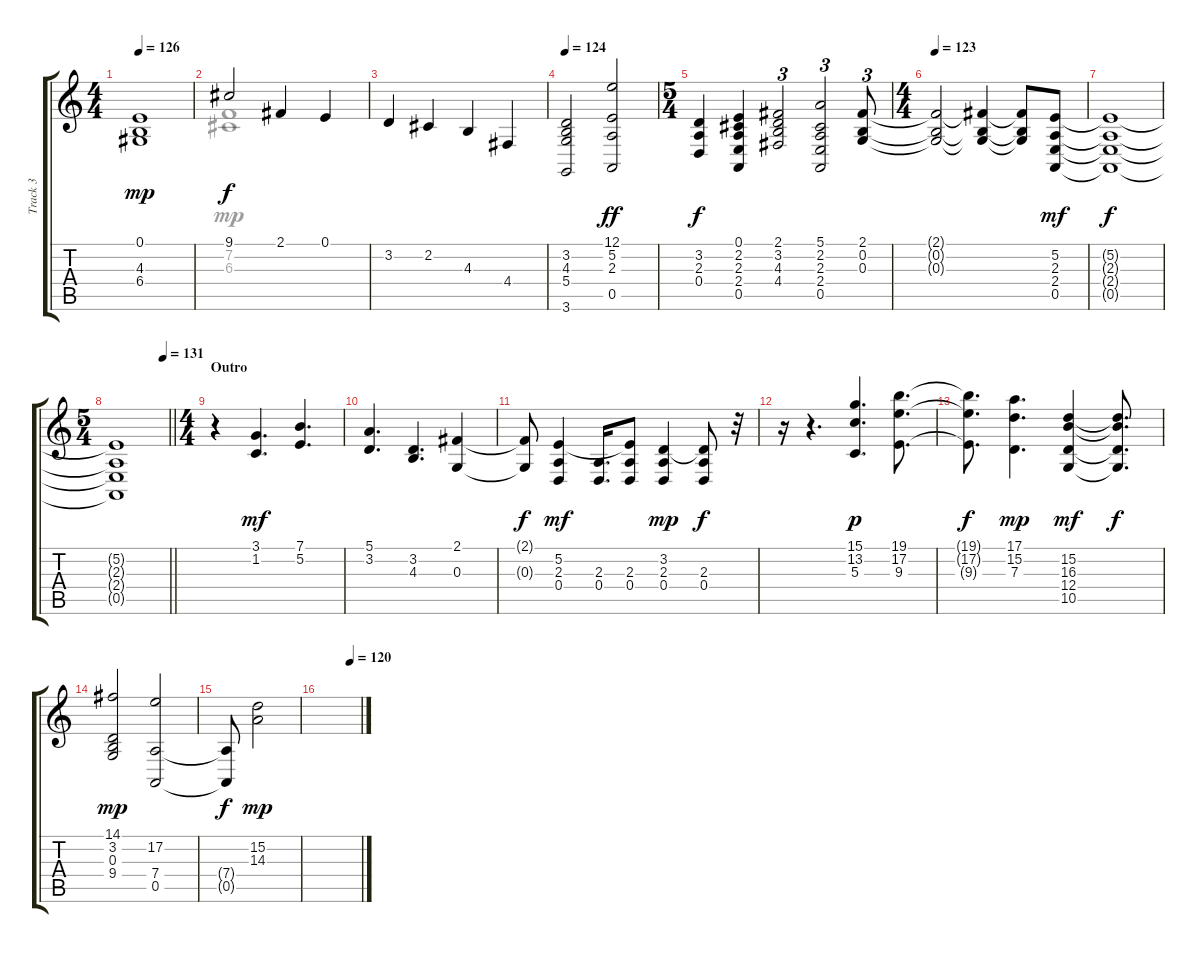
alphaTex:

\track ("Track 3" "Track 3") {instrument synthstrings2}
\staff {score tabs}
\tuning (E4 B3 G3 D3 A2 E2) {hide}
\voice
\ts (4 4)
\tempo 126
\clef g2
\ks c
(0.1 4.3 6.4).1{dy mp} |
9.1.2{dy f} 2.1.4 0.1.4 |
3.2.4 2.2.4 4.3.4 4.4.4 |
\tempo 124
(3.2 4.3 5.4 3.6).2 (12.1 5.2 2.3 0.5).2{dy ff} |
\ts (5 4)
(3.2 2.3 0.4).4{dy f} (0.1 2.2 2.3 2.4 0.5).4 (2.1 3.2 4.3 4.4).2{tu (3 2)} (5.1 2.2 2.3 2.4 0.5).2{tu (3 2)} (2.1 0.2 0.3).8{tu (3 2)} |
\ts (4 4)
\tempo 123
(2.1{t} 0.2{t} 0.3{t}).2 (2.1{t} 0.2{t} 0.3{t}).4 (2.1{t} 0.2{t} 0.3{t}).8 (5.2 2.3 2.4 0.5).8{dy mf} |
(5.2{t} 2.3{t} 2.4{t} 0.5{t}).1{dy f} |
\ts (5 4)
\tempo (131 0.9)
\barLineRight lightlight
(5.2{t} 2.3{t} 2.4{t} 0.5{t}).1 |
\ts (4 4)
\section ("" "Outro")
r.4{balance 13} (3.1 1.2).4{d dy mf} (7.1 5.2).4{d} |
(5.1 3.2).4{d} (3.2 4.3).4{d} (2.1 0.3).4 |
(2.1{t} 0.3{t}).8{dy f} (5.2 2.3 0.4).4{dy mf} (2.3 0.4).16{d} (5.2{t} 2.3 0.4).8 (3.2 2.3 0.4).4{dy mp} (3.2{t} 2.3 0.4).8{dy f} r.32 |
r.16{balance 3} r.4{d instrument trumpet} (15.1 13.2 5.3).4{d dy p} (19.1 17.2 9.3).8{d} |
(19.1{t} 17.2{t} 9.3{t}).8{d dy f} (17.1 15.2 7.3).4{d dy mp} (15.2 16.3 12.4 10.5).4{dy mf} (15.2{t} 16.3{t} 12.4{t} 10.5{t}).8{d dy f} |
(14.1 3.2 0.3 9.4).2{dy mp} (17.2 7.4 0.5).2 |
(7.4{t} 0.5{t}).8{dy f} (15.2 14.3).2{dy mp} |
\tempo (120 0.75)
\voice
\clef g2
\ottava regular
\simile none
\ks c
|
(7.2 6.3).1 |
|
|
|
|
|
\barLineRight lightlight
|
|
|
|
|
|
|
|
